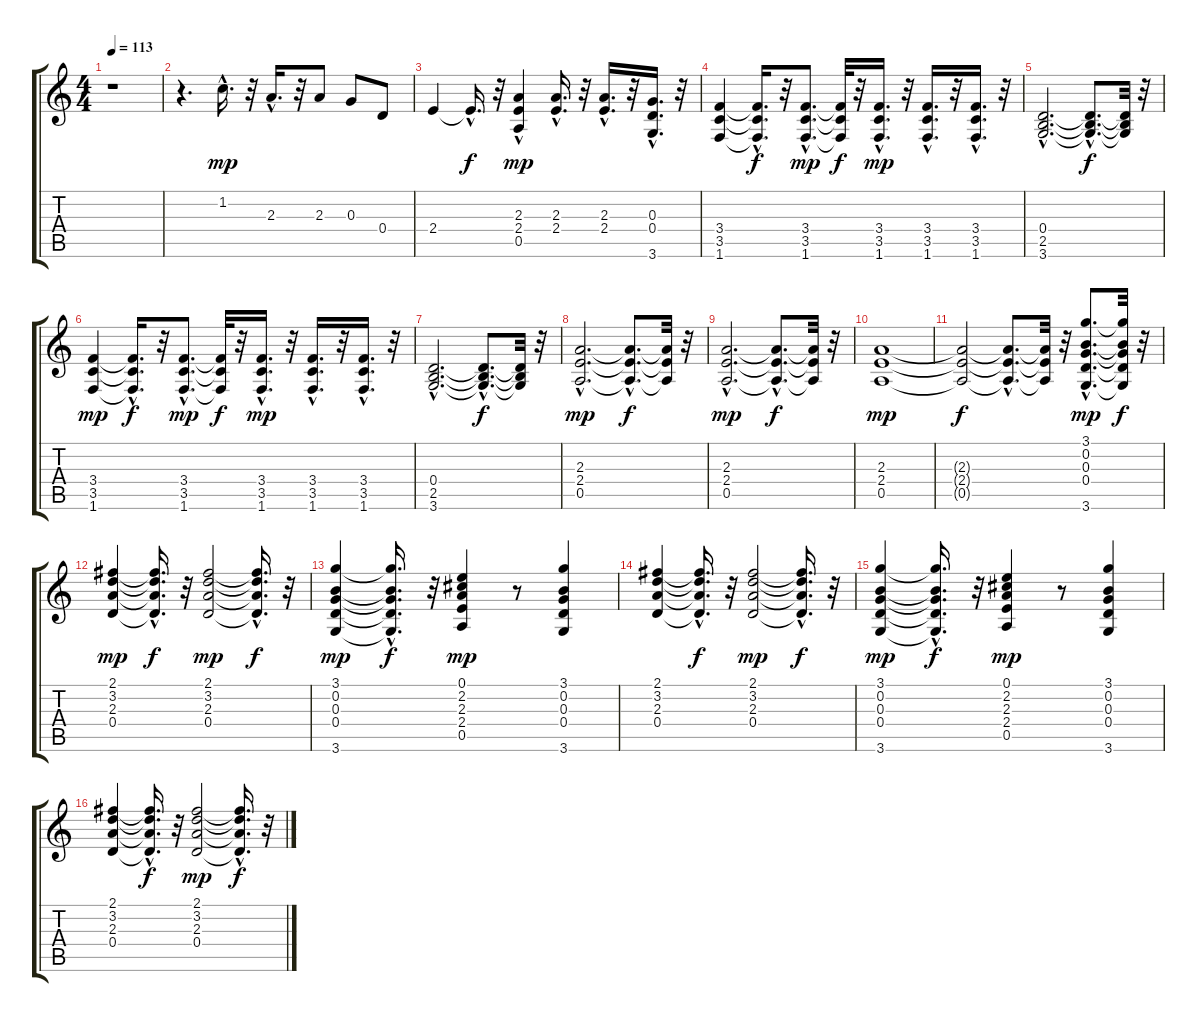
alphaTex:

\track "" {instrument overdrivenguitar}
\staff {score tabs}
\tuning (E4 B3 G3 D3 A2 E2) {hide}
\ts (4 4)
\tempo 113
\clef g2
\ks c
r.1{dy mp} |
r.4{d} 1.2{hac}.16{d} r.32 2.3{hac}.16{d} r.32 2.3.8 0.3.8 0.4.8 |
2.4.4 2.4{hac t}.16{d dy f} r.32 (2.3{hac} 2.4{hac} 0.5{hac}).4{dy mp} (2.3{hac} 2.4{hac}).16{d} r.32 (2.3{hac} 2.4{hac}).16{d} r.32 (0.3{hac} 0.4{hac} 3.6{hac}).16{d} r.32 |
(3.4 3.5 1.6).4 (3.4{hac t} 3.5{hac t} 1.6{hac t}).16{d dy f} r.32 (3.4{hac} 3.5{hac} 1.6{hac}).8{d dy mp} (3.4{t} 3.5{t} 1.6{t}).32{dy f} r.32 (3.4{hac} 3.5{hac} 1.6{hac}).16{d dy mp} r.32 (3.4{hac} 3.5{hac} 1.6{hac}).16{d} r.32 (3.4{hac} 3.5{hac} 1.6{hac}).16{d} r.32 |
(0.4{hac} 2.5{hac} 3.6{hac}).2{d} (0.4{hac t} 2.5{hac t} 3.6{hac t}).8{d dy f} (0.4{t} 2.5{t} 3.6{t}).32 r.32 |
(3.4 3.5 1.6).4{dy mp} (3.4{hac t} 3.5{hac t} 1.6{hac t}).16{d dy f} r.32 (3.4{hac} 3.5{hac} 1.6{hac}).8{d dy mp} (3.4{t} 3.5{t} 1.6{t}).32{dy f} r.32 (3.4{hac} 3.5{hac} 1.6{hac}).16{d dy mp} r.32 (3.4{hac} 3.5{hac} 1.6{hac}).16{d} r.32 (3.4{hac} 3.5{hac} 1.6{hac}).16{d} r.32 |
(0.4{hac} 2.5{hac} 3.6{hac}).2{d} (0.4{hac t} 2.5{hac t} 3.6{hac t}).8{d dy f} (0.4{t} 2.5{t} 3.6{t}).32 r.32 |
(2.3{hac} 2.4{hac} 0.5{hac}).2{d dy mp} (2.3{hac t} 2.4{hac t} 0.5{hac t}).8{d dy f} (2.3{t} 2.4{t} 0.5{t}).32 r.32 |
(2.3{hac} 2.4{hac} 0.5{hac}).2{d dy mp} (2.3{hac t} 2.4{hac t} 0.5{hac t}).8{d dy f} (2.3{t} 2.4{t} 0.5{t}).32 r.32 |
(2.3 2.4 0.5).1{dy mp} |
(2.3{t} 2.4{t} 0.5{t}).2{dy f} (2.3{hac t} 2.4{hac t} 0.5{hac t}).8{d} (2.3{t} 2.4{t} 0.5{t}).32 r.32 (3.1{hac} 0.2{hac} 0.3{hac} 0.4{hac} 3.6{hac}).8{d dy mp} (3.1{t} 0.2{t} 0.3{t} 0.4{t} 3.6{t}).32{dy f} r.32 |
(2.1 3.2 2.3 0.4).4{dy mp} (2.1{hac t} 3.2{hac t} 2.3{hac t} 0.4{hac t}).16{d dy f} r.32 (2.1 3.2 2.3 0.4).2{dy mp} (2.1{hac t} 3.2{hac t} 2.3{hac t} 0.4{hac t}).16{d dy f} r.32 |
(3.1 0.2 0.3 0.4 3.6).4{dy mp} (3.1{hac t} 0.2{hac t} 0.3{hac t} 0.4{hac t} 3.6{hac t}).16{d dy f} r.32 (0.1 2.2 2.3 2.4 0.5).4{dy mp} r.8 (3.1 0.2 0.3 0.4 3.6).4 |
(2.1 3.2 2.3 0.4).4 (2.1{hac t} 3.2{hac t} 2.3{hac t} 0.4{hac t}).16{d dy f} r.32 (2.1 3.2 2.3 0.4).2{dy mp} (2.1{hac t} 3.2{hac t} 2.3{hac t} 0.4{hac t}).16{d dy f} r.32 |
(3.1 0.2 0.3 0.4 3.6).4{dy mp} (3.1{hac t} 0.2{hac t} 0.3{hac t} 0.4{hac t} 3.6{hac t}).16{d dy f} r.32 (0.1 2.2 2.3 2.4 0.5).4{dy mp} r.8 (3.1 0.2 0.3 0.4 3.6).4 |
(2.1 3.2 2.3 0.4).4 (2.1{hac t} 3.2{hac t} 2.3{hac t} 0.4{hac t}).16{d dy f} r.32 (2.1 3.2 2.3 0.4).2{dy mp} (2.1{hac t} 3.2{hac t} 2.3{hac t} 0.4{hac t}).16{d dy f} r.32
